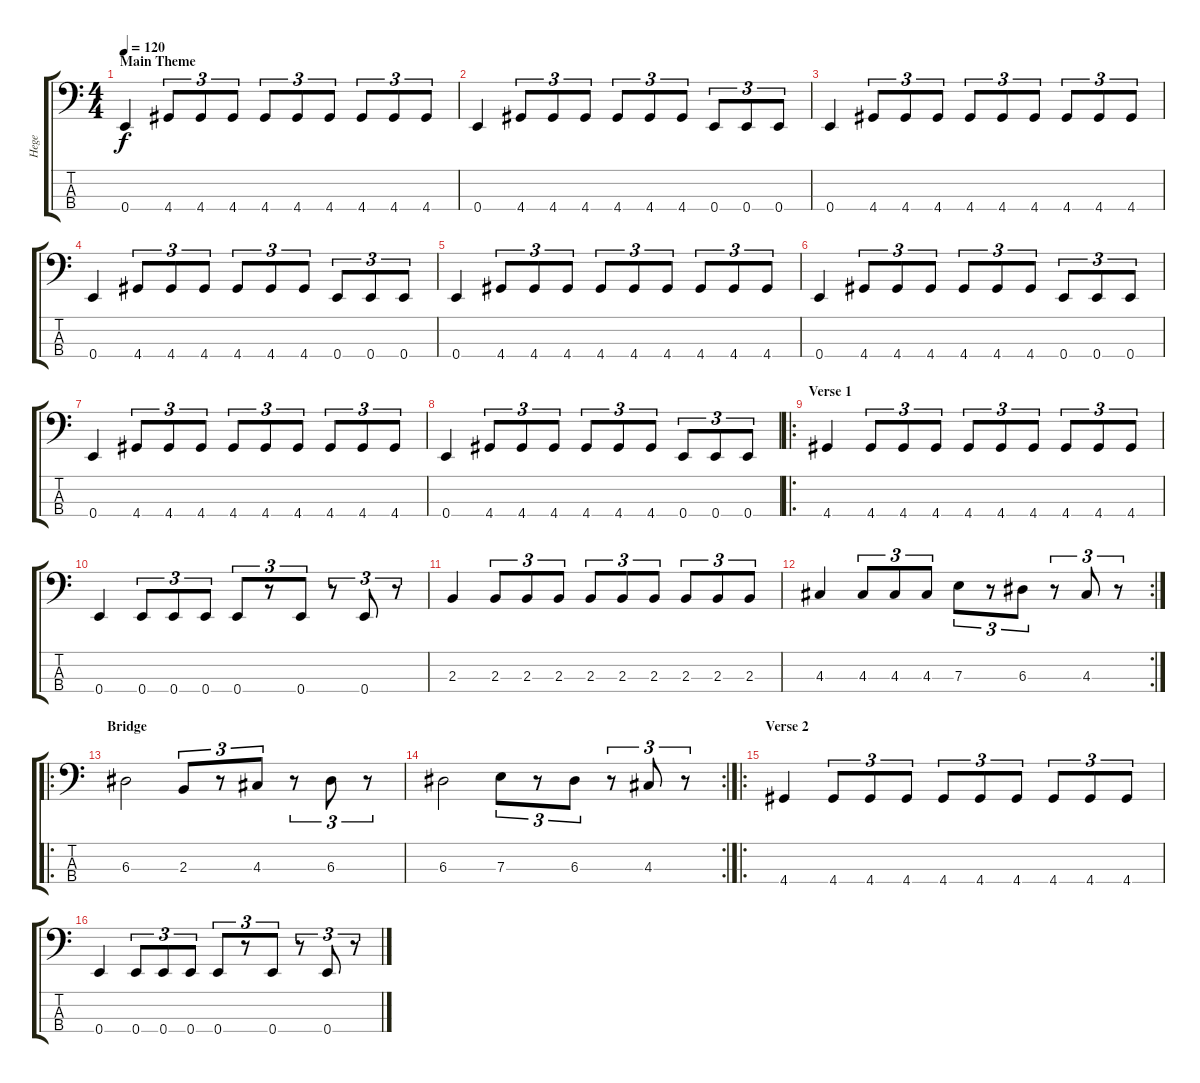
\track ("Hege" "Hege") {instrument electricbassfinger}
\staff {score tabs}
\tuning (G2 D2 A1 E1) {hide}
\ts (4 4)
\section ("" "Main Theme")
\tempo 120
\clef f4
\ks c
0.4.4{dy f instrument electricbassfinger} 4.4.8{tu (3 2)} 4.4.8{tu (3 2)} 4.4.8{tu (3 2)} 4.4.8{tu (3 2)} 4.4.8{tu (3 2)} 4.4.8{tu (3 2)} 4.4.8{tu (3 2)} 4.4.8{tu (3 2)} 4.4.8{tu (3 2)} |
0.4.4 4.4.8{tu (3 2)} 4.4.8{tu (3 2)} 4.4.8{tu (3 2)} 4.4.8{tu (3 2)} 4.4.8{tu (3 2)} 4.4.8{tu (3 2)} 0.4.8{tu (3 2)} 0.4.8{tu (3 2)} 0.4.8{tu (3 2)} |
0.4.4 4.4.8{tu (3 2)} 4.4.8{tu (3 2)} 4.4.8{tu (3 2)} 4.4.8{tu (3 2)} 4.4.8{tu (3 2)} 4.4.8{tu (3 2)} 4.4.8{tu (3 2)} 4.4.8{tu (3 2)} 4.4.8{tu (3 2)} |
0.4.4 4.4.8{tu (3 2)} 4.4.8{tu (3 2)} 4.4.8{tu (3 2)} 4.4.8{tu (3 2)} 4.4.8{tu (3 2)} 4.4.8{tu (3 2)} 0.4.8{tu (3 2)} 0.4.8{tu (3 2)} 0.4.8{tu (3 2)} |
0.4.4 4.4.8{tu (3 2)} 4.4.8{tu (3 2)} 4.4.8{tu (3 2)} 4.4.8{tu (3 2)} 4.4.8{tu (3 2)} 4.4.8{tu (3 2)} 4.4.8{tu (3 2)} 4.4.8{tu (3 2)} 4.4.8{tu (3 2)} |
0.4.4 4.4.8{tu (3 2)} 4.4.8{tu (3 2)} 4.4.8{tu (3 2)} 4.4.8{tu (3 2)} 4.4.8{tu (3 2)} 4.4.8{tu (3 2)} 0.4.8{tu (3 2)} 0.4.8{tu (3 2)} 0.4.8{tu (3 2)} |
0.4.4 4.4.8{tu (3 2)} 4.4.8{tu (3 2)} 4.4.8{tu (3 2)} 4.4.8{tu (3 2)} 4.4.8{tu (3 2)} 4.4.8{tu (3 2)} 4.4.8{tu (3 2)} 4.4.8{tu (3 2)} 4.4.8{tu (3 2)} |
0.4.4 4.4.8{tu (3 2)} 4.4.8{tu (3 2)} 4.4.8{tu (3 2)} 4.4.8{tu (3 2)} 4.4.8{tu (3 2)} 4.4.8{tu (3 2)} 0.4.8{tu (3 2)} 0.4.8{tu (3 2)} 0.4.8{tu (3 2)} |
\ro
\section ("" "Verse 1")
4.4.4 4.4.8{tu (3 2)} 4.4.8{tu (3 2)} 4.4.8{tu (3 2)} 4.4.8{tu (3 2)} 4.4.8{tu (3 2)} 4.4.8{tu (3 2)} 4.4.8{tu (3 2)} 4.4.8{tu (3 2)} 4.4.8{tu (3 2)} |
0.4.4 0.4.8{tu (3 2)} 0.4.8{tu (3 2)} 0.4.8{tu (3 2)} 0.4.8{tu (3 2)} r.8{tu (3 2)} 0.4.8{tu (3 2)} r.8{tu (3 2)} 0.4.8{tu (3 2)} r.8{tu (3 2)} |
2.3.4 2.3.8{tu (3 2)} 2.3.8{tu (3 2)} 2.3.8{tu (3 2)} 2.3.8{tu (3 2)} 2.3.8{tu (3 2)} 2.3.8{tu (3 2)} 2.3.8{tu (3 2)} 2.3.8{tu (3 2)} 2.3.8{tu (3 2)} |
\rc 2
4.3.4 4.3.8{tu (3 2)} 4.3.8{tu (3 2)} 4.3.8{tu (3 2)} 7.3.8{tu (3 2)} r.8{tu (3 2)} 6.3.8{tu (3 2)} r.8{tu (3 2)} 4.3.8{tu (3 2)} r.8{tu (3 2)} |
\ro
\section ("" "Bridge")
6.3.2 2.3.8{tu (3 2)} r.8{tu (3 2)} 4.3.8{tu (3 2)} r.8{tu (3 2)} 6.3.8{tu (3 2)} r.8{tu (3 2)} |
\rc 2
6.3.2 7.3.8{tu (3 2)} r.8{tu (3 2)} 6.3.8{tu (3 2)} r.8{tu (3 2)} 4.3.8{tu (3 2)} r.8{tu (3 2)} |
\ro
\section ("" "Verse 2")
4.4.4 4.4.8{tu (3 2)} 4.4.8{tu (3 2)} 4.4.8{tu (3 2)} 4.4.8{tu (3 2)} 4.4.8{tu (3 2)} 4.4.8{tu (3 2)} 4.4.8{tu (3 2)} 4.4.8{tu (3 2)} 4.4.8{tu (3 2)} |
0.4.4 0.4.8{tu (3 2)} 0.4.8{tu (3 2)} 0.4.8{tu (3 2)} 0.4.8{tu (3 2)} r.8{tu (3 2)} 0.4.8{tu (3 2)} r.8{tu (3 2)} 0.4.8{tu (3 2)} r.8{tu (3 2)}
